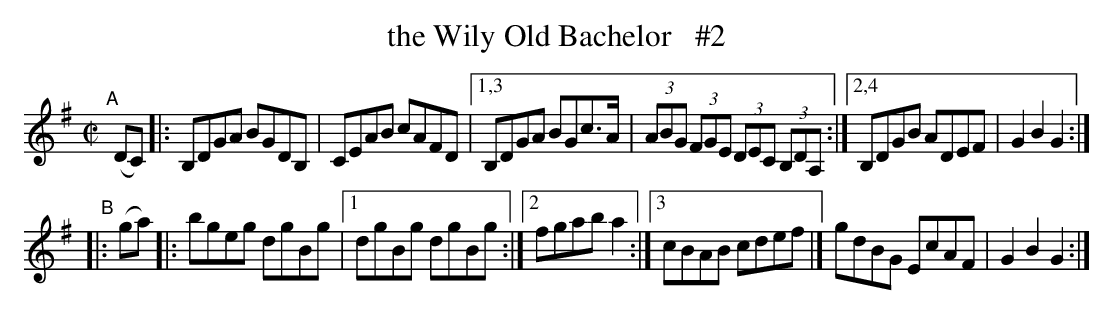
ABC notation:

X:1
T: the Wily Old Bachelor   #2
M: C|
L: 1/8
K: G
"^A"[|] (DC) \
|: B,DGA BGDB, | CEAB cAFD |[1,3 B,DGA BGc>A | (3ABG (3FGE (3DEC (3B,DA, :|[2,4 B,DGB ADEF | G2B2G2 :|
"^B"|: (ga) |: bgeg dgBg |[1 dgBg dgBg :|[2 fgab a2 :|[3 cBAB cdef |] gdBG EcAF | G2B2G2 :|
